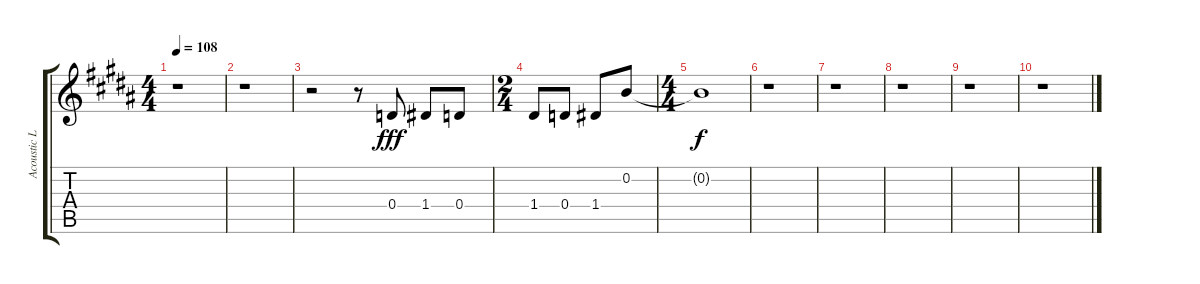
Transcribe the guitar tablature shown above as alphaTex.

\track ("Acoustic Lead Guitar" "Acoustic L") {instrument acousticguitarsteel}
\staff {score tabs}
\tuning (E4 B3 G3 D3 A2 E2) {hide}
\ts (4 4)
\tempo 108
\clef g2
\ks g#minor
r.1{dy f} |
r.1 |
r.2{volume 5} r.8 0.4.8{dy fff} 1.4.8 0.4.8 |
\ts (2 4)
1.4.8 0.4.8 1.4.8 0.2.8 |
\ts (4 4)
0.2{t}.1{dy f} |
r.1 |
r.1 |
r.1 |
r.1 |
r.1
